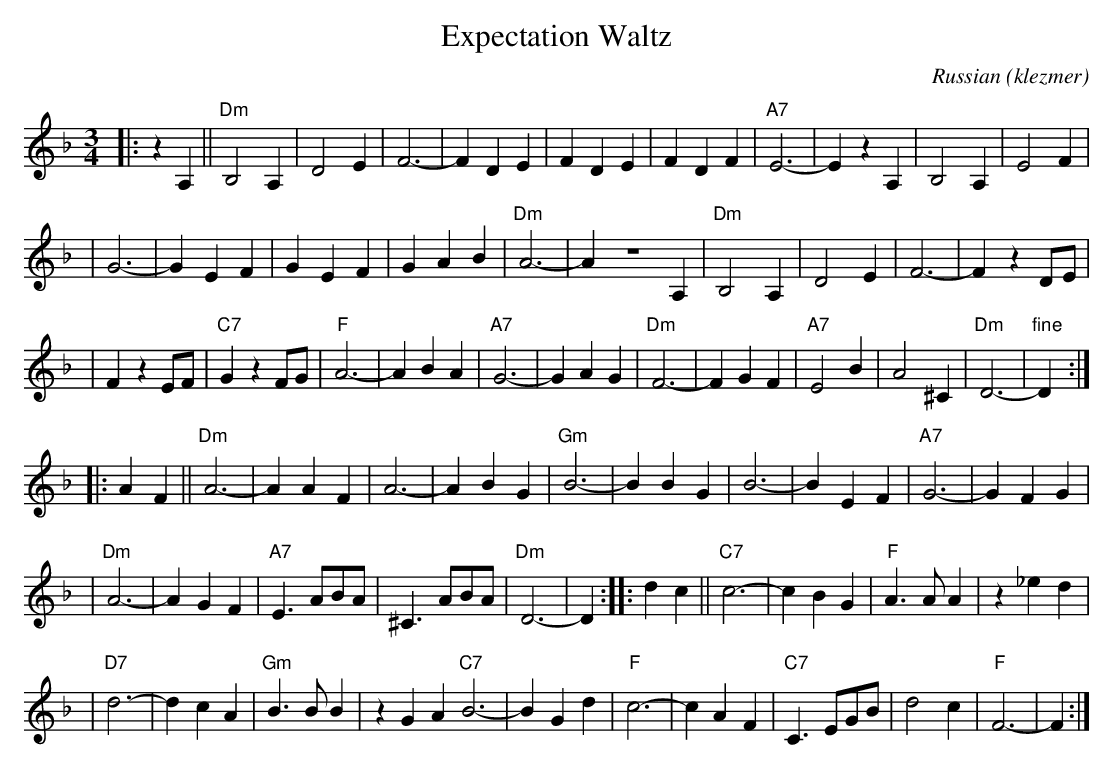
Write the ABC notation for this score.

X:1
T: Expectation Waltz
O:klezmer
C: Russian
L: 1/4
M: 3/4
K: Dm
|: z A, || "Dm"B,2 A, | D2 E | F3- | F D E | F D E | F D F | "A7"E3- | E z A, | B,2 A, | E2 F |
| G3- | G E F | G E F | G A B | "Dm"A3- | A Z A, | "Dm"B,2 A, | D2 E | F3- | F z D/E/ |
| F z E/F/ | "C7"G z F/G/ | "F"A3- | A B A | "A7"G3- | G A G | "Dm"F3- | F G F | "A7"E2 B | A2 ^C | "Dm"D3- | "fine"D :|
|: A F || "Dm"A3- | A A F | A3- | A B G | "Gm"B3- | B B G | B3- | B E F | "A7"G3- | G F G |
| "Dm"A3- | A G F | "A7"E> AB/A/ | ^C> AB/A/ | "Dm"D3- | D :| \
|: d c || "C7"c3- | c B G |"F"A> A A | z _e d |
|"D7"d3- | d c A | "Gm"B> B B | z G A "C7"B3- | B G d | "F"c3- | c A F | "C7"C> EG/B/ | d2 c | "F"F3- | F :|
